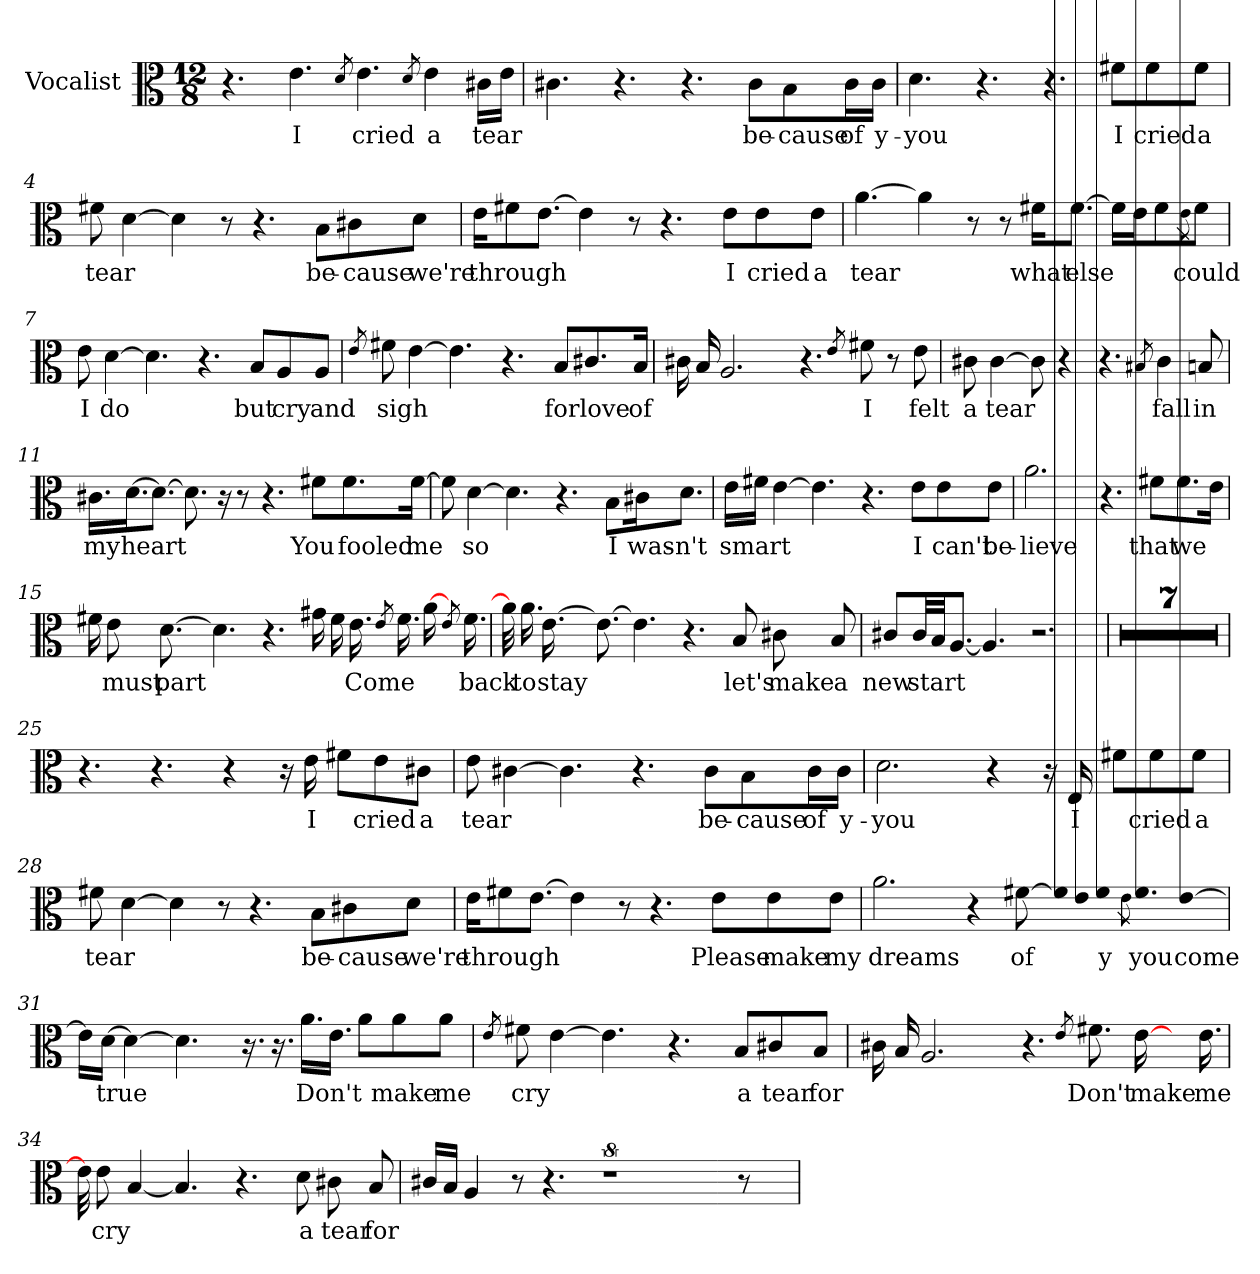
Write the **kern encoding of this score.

**kern	**text
*part1	*part1
*staff1	*staff1
*I"Vocalist	*
*clefC3	*
*M12/8	*
=1	=1
*clefC3	*
*M12/8	*
4.r	.
4.e	I
8qd	_
4.e	cried
8qd	_
4e	a
16c#X\LL	tear
16e\JJ	_
=2	=2
4.c#X	_
4.r	.
4.r	.
8c#\L	be-
8B\	-cause
16c#\L	of
16c#\JJ	y-
=3	=3
4.d	-you
4.r	.
4.r	.
8f#X\L	I
8f#\	cried
8f#\J	a
=4	=4
8f#X	tear
[4d	_
4d]	_
8r	.
4.r	.
8B\L	be-
8c#X\	-cause
8d\J	we're
=5	=5
16e\KL	through
8f#X\	_
[8.e\J	_
4e]	_
8r	.
4.r	.
8e\L	I
8e\	cried
8e\J	a
=6	=6
[4.a	tear
4a]	_
8r	.
8r	.
16f#X\KL	what
[8.f#\J	else
16f#\LL]	_
16e\J	_
8f#\	_
8qe\	_
8f#\J	could
=7	=7
8e	I
[4d	do
4.d]	_
4.r	.
8B/L	but
8A/	cry
8A/J	and
=8	=8
8qe	_
8f#X	sigh
[4e	_
4.e]	_
4.r	.
8B/L	for
8.c#X/	love
16B/Jk	of
=9	=9
16c#X	_
16B	_
2.A	_
4.r	.
8qe	_
8f#X	I
8r	.
8e	felt
=10	=10
8c#X	a
[4c#	tear
8c#]	_
4r	.
4.r	.
8qB#X	_
4c#	fall
8Bn	in
=11	=11
16.c#X\LL	my
[16.d\J	heart
8.d\J_	_
8.d]	_
16r	.
8r	.
4.r	.
8f#X\L	You
8.f#\	fooled
[16f#\Jk	me
=12	=12
8f#]	_
[4d	so
4.d]	_
4.r	.
8B\L	I
16c#X\K	was-
8.d\J	-n't
=13	=13
16e\LL	smart
16f#X\JJ	_
[4e	_
4.e]	_
4.r	.
8e\L	I
8e\	can't
8e\J	be-
=14	=14
2.a	-lieve
4.r	.
8f#X\L	that
8.f#\	we
16e\Jk	_
=15	=15
16f#X	_
8e	must
[8.d	part
4.d]	_
4.r	.
16g#X	_
16f#	_
16.e	Come
8qe	_
16.f#	_
[16a	_
32ryy	.
8qe	_
16.f#	back
=16	=16
32a]	.
16.a	to
[16.e	stay
8.e_	_
4.e]	_
4.r	.
8B	let's
8c#X	make
8B	a
=17	=17
8c#X/L	new
32c#/LL	start
32B/JJ	_
[8.A/J	_
4.A]	_
2.r	.
=18	=18
1.r	.
=19	=19
1.r	.
=20	=20
1.r	.
=21	=21
1.r	.
=22	=22
1.r	.
=23	=23
1.r	.
=24	=24
1.r	.
=25	=25
4.r	.
4.r	.
4r	.
16r	.
16e	I
8f#X\L	_
8e\	cried
8c#X\J	a
=26	=26
8e	tear
[4c#X	_
4.c#]	_
4.r	.
8c#\L	be-
8B\	-cause
16c#\L	of
16c#\JJ	y-
=27	=27
2.d	-you
4r	.
16r	.
16E	I
8f#X\L	_
8f#\	cried
8f#\J	a
=28	=28
8f#X	tear
[4d	_
4d]	_
8r	.
4.r	.
8B\L	be-
8c#X\	-cause
8d\J	we're
=29	=29
16e\KL	through
8f#X\	_
[8.e\J	_
4e]	_
8r	.
4.r	.
8e\L	Please
8e\	make
8e\J	my
=30	=30
2.a	dreams
4r	.
[8f#X	of
16f#\LL]	_
16e\J	_
8f#\	y-
8qe\	_
16.f#\L	-you
[32e\JJk	come
=31	=31
16e\LL]	_
[16d\JJ	true
4d_	_
4.d]	_
16.r	.
16.r	.
16.a\LL	Don't
16.e\JJ	_
8a\L	_
8a\	make
8a\J	me
=32	=32
8qe	_
8f#X	cry
[4e	_
4.e]	_
4.r	.
8B/L	a
8c#X/	tear
8B/J	for
=33	=33
16c#X	_
16B	_
2.A	_
4.r	.
8qe	_
8.f#X	Don't
[16e	make
32ryy	.
16.e	me
=34	=34
32e]	.
8e	cry
[4B	_
4.B]	_
4.r	.
8d	a
8c#X	tear
8B	for
=35	=35
16c#X/LL	_
16B/JJ	_
4A	_
8r	.
4.r	.
8%5r	.
8ryy	.
=36-	=36-
8r	.
=	=
*-	*-
